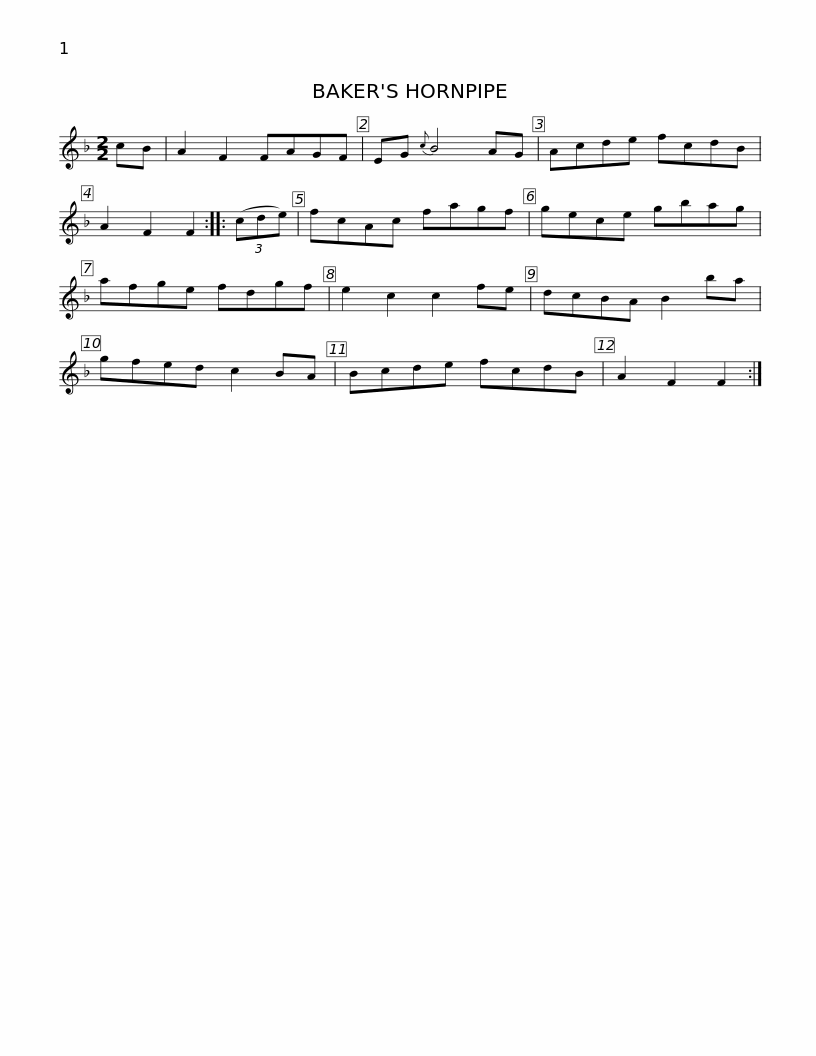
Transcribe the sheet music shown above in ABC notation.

X:1
L:1/8
M:2/2
I:linebreak $
K:F
V:1 treble
V:1
 cB | A2 F2 FAGF | EG{c} B4 AG | Acde fcdB | A2 F2 F2 :: %5
 (3(cde) | fcAc fagf |$ gece gbag | afge fdgf | e2 c2 c2 fe | %10
 dcBA B2 ba | gfed c2 BA | Bcde fcdB |$ A2 F2 F2 :| %14
